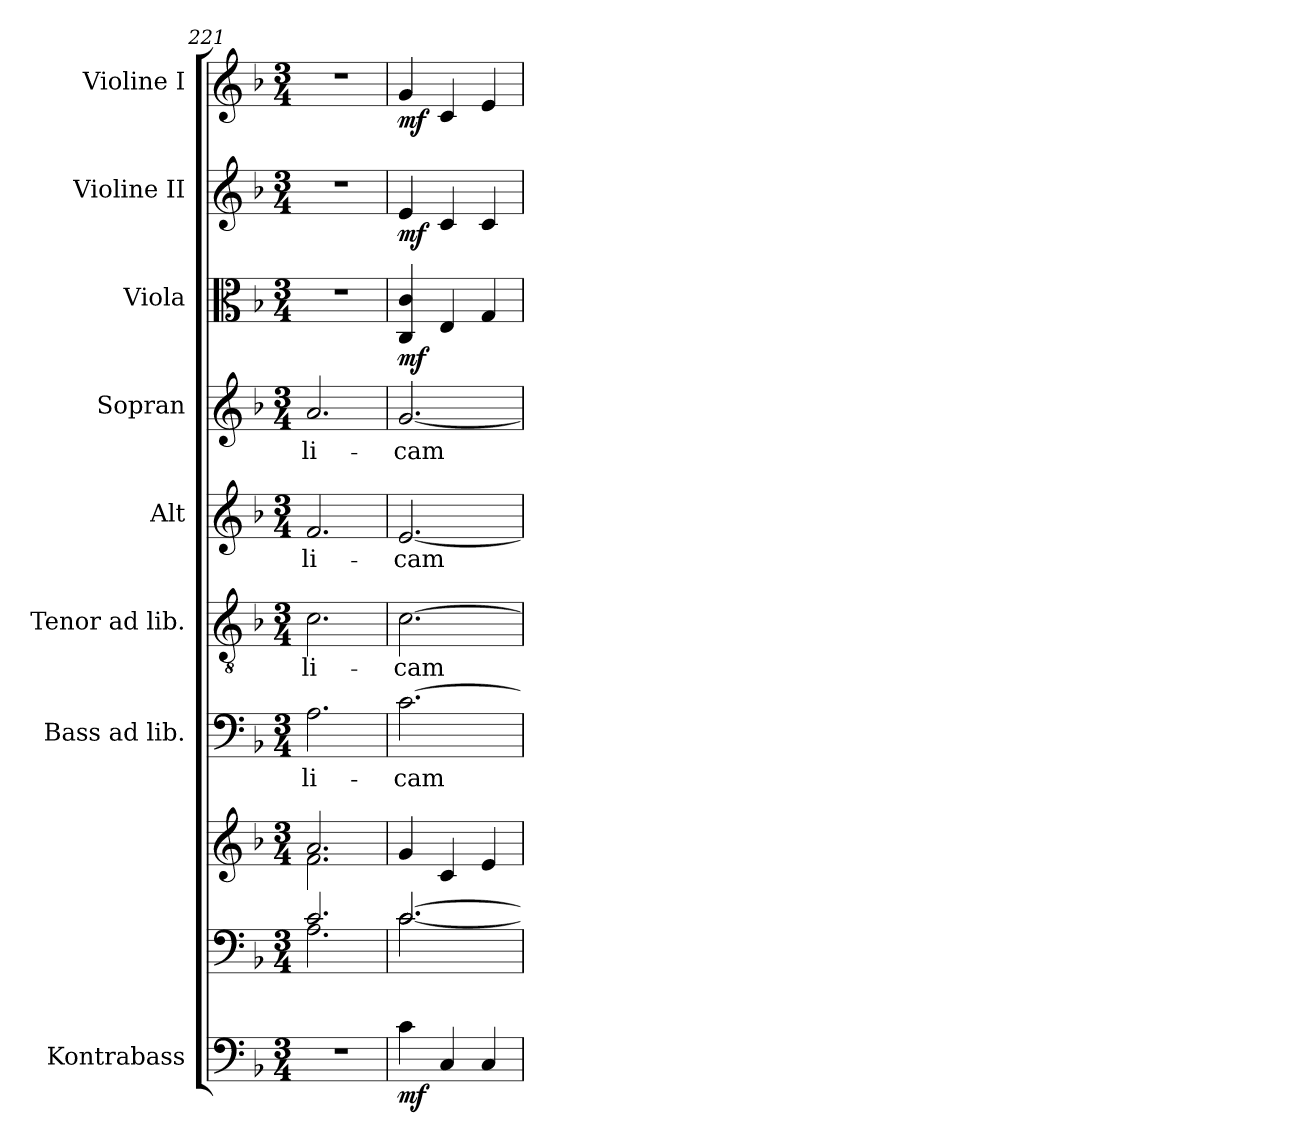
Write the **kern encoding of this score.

**kern	**dynam	**kern	**kern	**kern	**text	**kern	**text	**kern	**text	**kern	**text	**kern	**dynam	**kern	**dynam	**kern	**dynam
*part9	*part9	*part8	*part8	*part7	*part7	*part6	*part6	*part5	*part5	*part4	*part4	*part3	*part3	*part2	*part2	*part1	*part1
*staff10	*staff10	*staff9	*staff8	*staff7	*staff7	*staff6	*staff6	*staff5	*staff5	*staff4	*staff4	*staff3	*staff3	*staff2	*staff2	*staff1	*staff1
*I"Kontrabass	*	*	*	*I"Bass ad lib.	*	*I"Tenor ad lib.	*	*I"Alt	*	*I"Sopran	*	*I"Viola	*	*I"Violine II	*	*I"Violine I	*
*I'Kb.	*	*	*	*I'B.	*	*I'T.	*	*I'A.	*	*I'S.	*	*I'Vla.	*	*I'Vl. II	*	*I'Vl. I	*
*clefF4	*	*clefF4	*clefG2	*clefF4	*	*clefGv2	*	*clefG2	*	*clefG2	*	*clefC3	*	*clefG2	*	*clefG2	*
*ITrd7c12	*	*	*	*	*	*	*	*	*	*	*	*	*	*	*	*	*
*k[b-]	*	*k[b-]	*k[b-]	*k[b-]	*	*k[b-]	*	*k[b-]	*	*k[b-]	*	*k[b-]	*	*k[b-]	*	*k[b-]	*
*F:	*	*F:	*F:	*F:	*	*F:	*	*F:	*	*F:	*	*F:	*	*F:	*	*F:	*
*M3/4	*	*M3/4	*M3/4	*M3/4	*	*M3/4	*	*M3/4	*	*M3/4	*	*M3/4	*	*M3/4	*	*M3/4	*
=221	=221	=221	=221	=221	=221	=221	=221	=221	=221	=221	=221	=221	=221	=221	=221	=221	=221
*	*	*^	*^	*	*	*	*	*	*	*	*	*	*	*	*	*	*
!	!	!	!	!	!	!	!LO:LY:b	!	!LO:LY:b	!	!LO:LY:b	!	!LO:LY:b	!	!	!	!	!	!
2.r	.	2.c/	2.A\	2.a/	2.f\	2.A\	-li-	2.c\	-li-	2.f/	-li-	2.a/	-li-	2.r	.	2.r	.	2.r	.
=222	=222	=222	=222	=222	=222	=222	=222	=222	=222	=222	=222	=222	=222	=222	=222	=222	=222	=222	=222
!	!LO:DY:b	!	!	!	!	!	!LO:LY:b	!	!LO:LY:b	!	!LO:LY:b	!	!LO:LY:b	!	!LO:DY:b	!	!LO:DY:b	!	!LO:DY:b
*	*	*	*	*v	*v	*	*	*	*	*	*	*	*	*	*	*	*	*	*
4C\	mf	[>2.c/	[<2.c\	4g/	[2.c\	-cam	[2.c\	-cam	[2.e/	-cam	[2.g/	-cam	4C/ 4c/	mf	4e/	mf	4g/	mf
4CC/	.	.	.	4c/	.	.	.	.	.	.	.	.	4E/	.	4c/	.	4c/	.
4CC/	.	.	.	4e/	.	.	.	.	.	.	.	.	4G/	.	4c/	.	4e/	.
*	*	*v	*v	*	*	*	*	*	*	*	*	*	*	*	*	*	*	*
=	=	=	=	=	=	=	=	=	=	=	=	=	=	=	=	=	=
*-	*-	*-	*-	*-	*-	*-	*-	*-	*-	*-	*-	*-	*-	*-	*-	*-	*-
